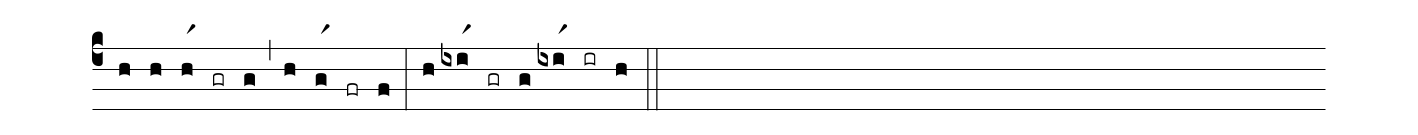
%%
(c4)
(h)
(h) (hr1) (gr) (g) (,)
(h) (gr1) (fr) (f) (:)
(h) (ixir1) (gr) (g) (ixir1) (ir) (h) (::)
